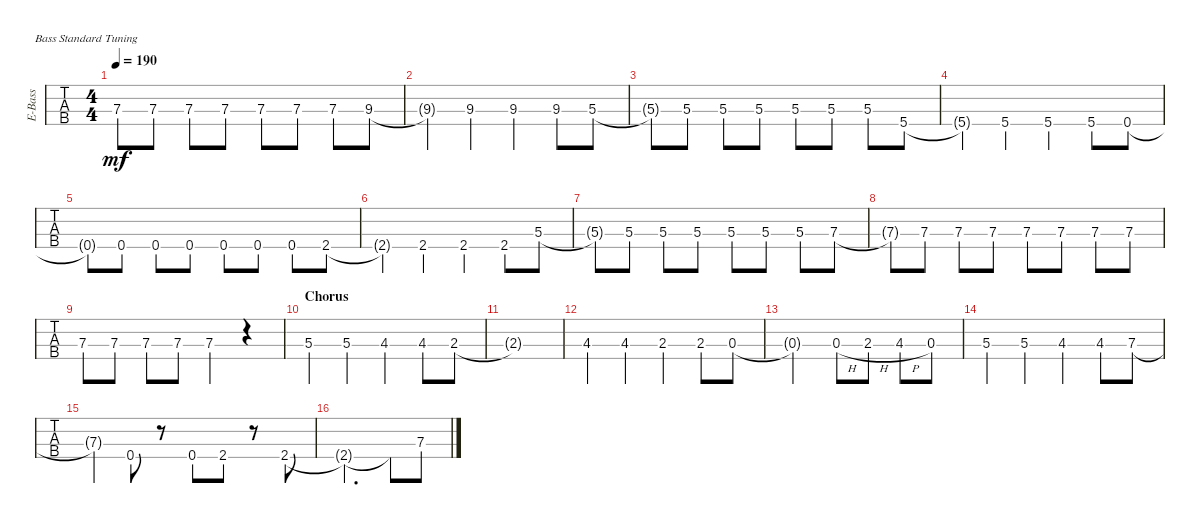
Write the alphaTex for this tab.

\defaultSystemsLayout 4
\bracketExtendMode groupsimilarinstruments
\otherSystemsTrackNameOrientation horizontal
\track ("Akshay" "E-Bass") {instrument electricbassfinger}
\staff {tabs}
\tuning (G2 D2 A1 E1)
\ts (4 4)
\tempo 190
\clef f4
\ks c
7.3{t}.8{dy mf} 7.3.8 7.3.8 7.3.8 7.3.8 7.3.8 7.3.8 9.3{acc #}.8 |
9.3{t acc #}.4 9.3{acc #}.4 9.3{acc #}.4 9.3{acc #}.8 5.3.8 |
5.3{t}.8 5.3.8 5.3.8 5.3.8 5.3.8 5.3.8 5.3.8 5.4.8 |
5.4{t}.4 5.4.4 5.4.4 5.4.8 0.4.8 |
0.4{t}.8 0.4.8 0.4.8 0.4.8 0.4.8 0.4.8 0.4.8 2.4{acc #}.8 |
2.4{t acc #}.4 2.4{acc #}.4 2.4{acc #}.4 2.4{acc #}.8 5.3.8 |
5.3{t}.8 5.3.8 5.3.8 5.3.8 5.3.8 5.3.8 5.3.8 7.3.8 |
7.3{t}.8 7.3.8 7.3.8 7.3.8 7.3.8 7.3.8 7.3.8 7.3.8 |
7.3.8 7.3.8 7.3.8 7.3.8 7.3.4 r.4 |
\section ("" "Chorus")
5.3.4 5.3.4 4.3{acc #}.4 4.3{acc #}.8 2.3.8 |
2.3{t}.1 |
4.3{acc #}.4 4.3{acc #}.4 2.3.4 2.3.8 0.3.8 |
0.3{t}.2 0.3{h}.8 2.3{h}.8 4.3{h acc #}.8 0.3.8 |
5.3.4 5.3.4 4.3{acc #}.4 4.3{acc #}.8 7.3.8 |
7.3{t}.4 0.4.8 r.8 0.4.8 2.4{acc #}.8 r.8 2.4{acc #}.8 |
2.4{t acc #}.2{d} 2.4{t acc #}.8 7.3.8
